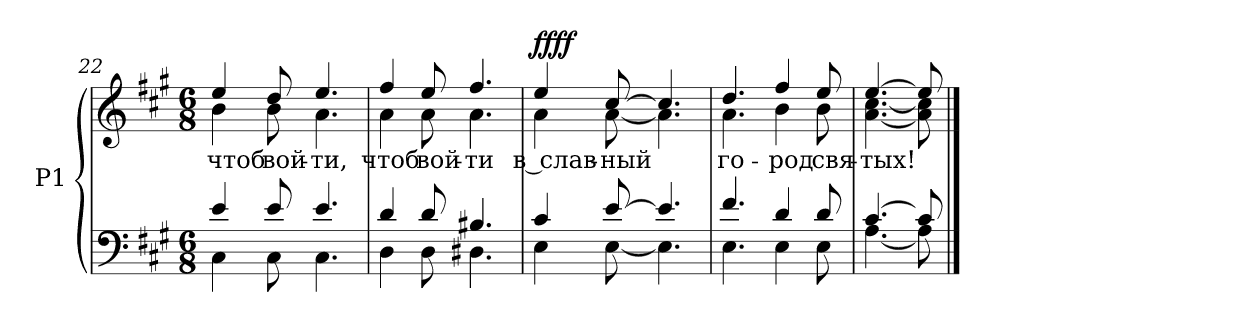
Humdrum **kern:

**kern	**kern	**text	**dynam
*part1	*part1	*part1	*part1
*staff2	*staff1	*staff1	*staff1/2
*I"P1	*	*	*
*clefF4	*clefG2	*	*
*k[f#c#g#]	*k[f#c#g#]	*	*
*A:	*A:	*	*
*M6/8	*M6/8	*	*
=22	=22	=22	=22
*^	*^	*	*
!	!	!	!	!LO:LY:b:color=#000000	!
4ei/	4C#i\	4eei/	4bi\	чтоб	.
!	!	!	!	!LO:LY:b:color=#000000	!
8ei/	8C#i\	8ddi/	8bi\	вой-	.
!	!	!	!	!LO:LY:b:color=#000000	!
4.ei/	4.C#i\	4.eei/	4.ai\	-ти,	.
!!LO:LB:g=z	!!
=23	=23	=23	=23	=23	=23
!	!	!	!	!LO:LY:b:color=#000000	!
4di/	4Di\	4ff#i/	4ai\	чтоб	.
!	!	!	!	!LO:LY:b:color=#000000	!
8di/	8Di\	8eei/	8ai\	вой-	.
!	!	!	!	!LO:LY:b:color=#000000	!
4.B#Xi/	4.D#Xi\	4.ff#i/	4.ai\	-ти	.
=24	=24	=24	=24	=24	=24
!	!	!	!	!LO:LY:b:color=#000000	!
4c#i/	4Ei\	4eei/	4ai\	в слав-	ff ff
!	!	!	!	!LO:LY:b:color=#000000	!
[>8ei/	[<8Ei\	[>8cc#i/	[<8ai\	-ный	.
4.ei/]	4.Ei\]	4.cc#i/]	4.ai\]	.	.
=25	=25	=25	=25	=25	=25
!	!	!	!	!LO:LY:b:color=#000000	!
4.f#i/	4.Ei\	4.ddi/	4.ai\	го-	.
!	!	!	!	!LO:LY:b:color=#000000	!
4di/	4Ei\	4ff#i/	4bi\	-род	.
!	!	!	!	!LO:LY:b:color=#000000	!
8di/	8Ei\	8eei/	8bi\	свя-	.
=26	=26	=26	=26	=26	=26
!	!	!	!	!LO:LY:b:color=#000000	!
[>4.c#i/	[<4.Ai\	[>4.eei/	[<4.ai\ [<4.cc#i	-тых!	.
8c#i/]	8Ai\]	8eei/]	8ai\] 8cc#i]	.	.
*v	*v	*	*	*	*
*	*v	*v	*	*
==	==	==	==
*-	*-	*-	*-
